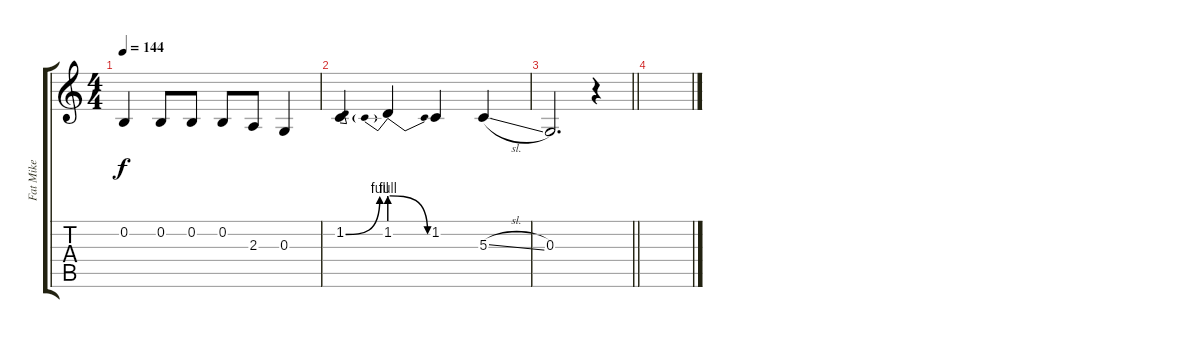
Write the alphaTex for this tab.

\track ("Fat Mike" "Fat Mike") {instrument bassoon}
\staff {score tabs}
\tuning (E4 B3 G3 D3 A2 E2) {hide}
\ts (4 4)
\tempo 144
\clef g2
\ks c
0.2.4{dy f} 0.2.8 0.2.8 0.2.8 2.3.8 0.3.4 |
1.2{be (bend 0 0 60 4)}.4{balance 13 instrument altosax} 1.2{be (prebendrelease 0 4 60 0)}.4 1.2.4 5.3{sl}.4 |
\barLineRight lightlight
0.3.2{d} r.4 |
\section ("" "")
